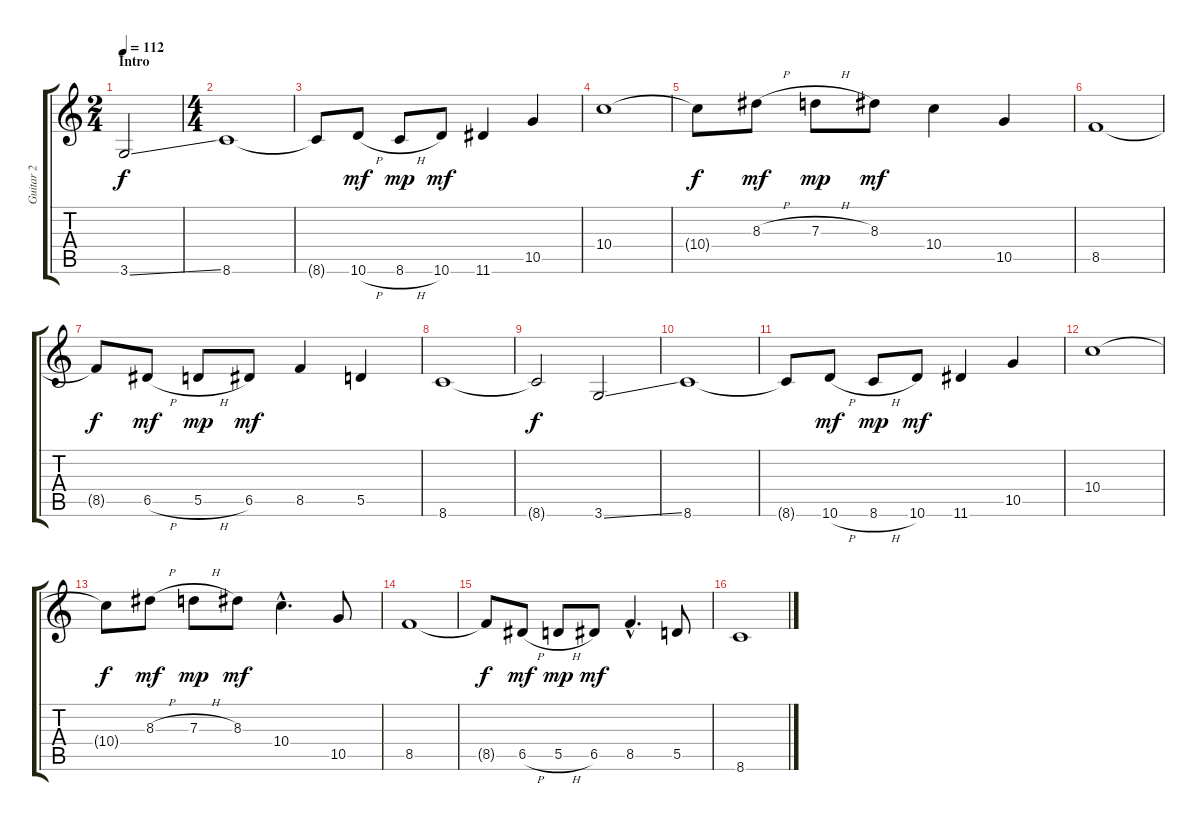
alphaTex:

\track ("Guitar 2" "Guitar 2") {instrument acousticguitarnylon}
\staff {score tabs}
\tuning (E4 B3 G3 D3 A2 E2) {hide}
\ts (2 4)
\section ("" "Intro")
\tempo 112
\clef g2
\ks c
3.6{ss}.2{dy f instrument acousticguitarnylon} |
\ts (4 4)
8.6.1 |
8.6{t}.8 10.6{h}.8{dy mf} 8.6{h}.8{dy mp} 10.6.8{dy mf} 11.6.4 10.5.4 |
10.4.1 |
10.4{t}.8{dy f} 8.3{h}.8{dy mf} 7.3{h}.8{dy mp} 8.3.8{dy mf} 10.4.4 10.5.4 |
8.5.1 |
8.5{t}.8{dy f} 6.5{h}.8{dy mf} 5.5{h}.8{dy mp} 6.5.8{dy mf} 8.5.4 5.5.4 |
8.6.1 |
8.6{t}.2{dy f} 3.6{ss}.2 |
8.6.1 |
8.6{t}.8 10.6{h}.8{dy mf} 8.6{h}.8{dy mp} 10.6.8{dy mf} 11.6.4 10.5.4 |
10.4.1 |
10.4{t}.8{dy f} 8.3{h}.8{dy mf} 7.3{h}.8{dy mp} 8.3.8{dy mf} 10.4{hac}.4{d} 10.5.8 |
8.5.1 |
8.5{t}.8{dy f} 6.5{h}.8{dy mf} 5.5{h}.8{dy mp} 6.5.8{dy mf} 8.5{hac}.4{d} 5.5.8 |
8.6.1
